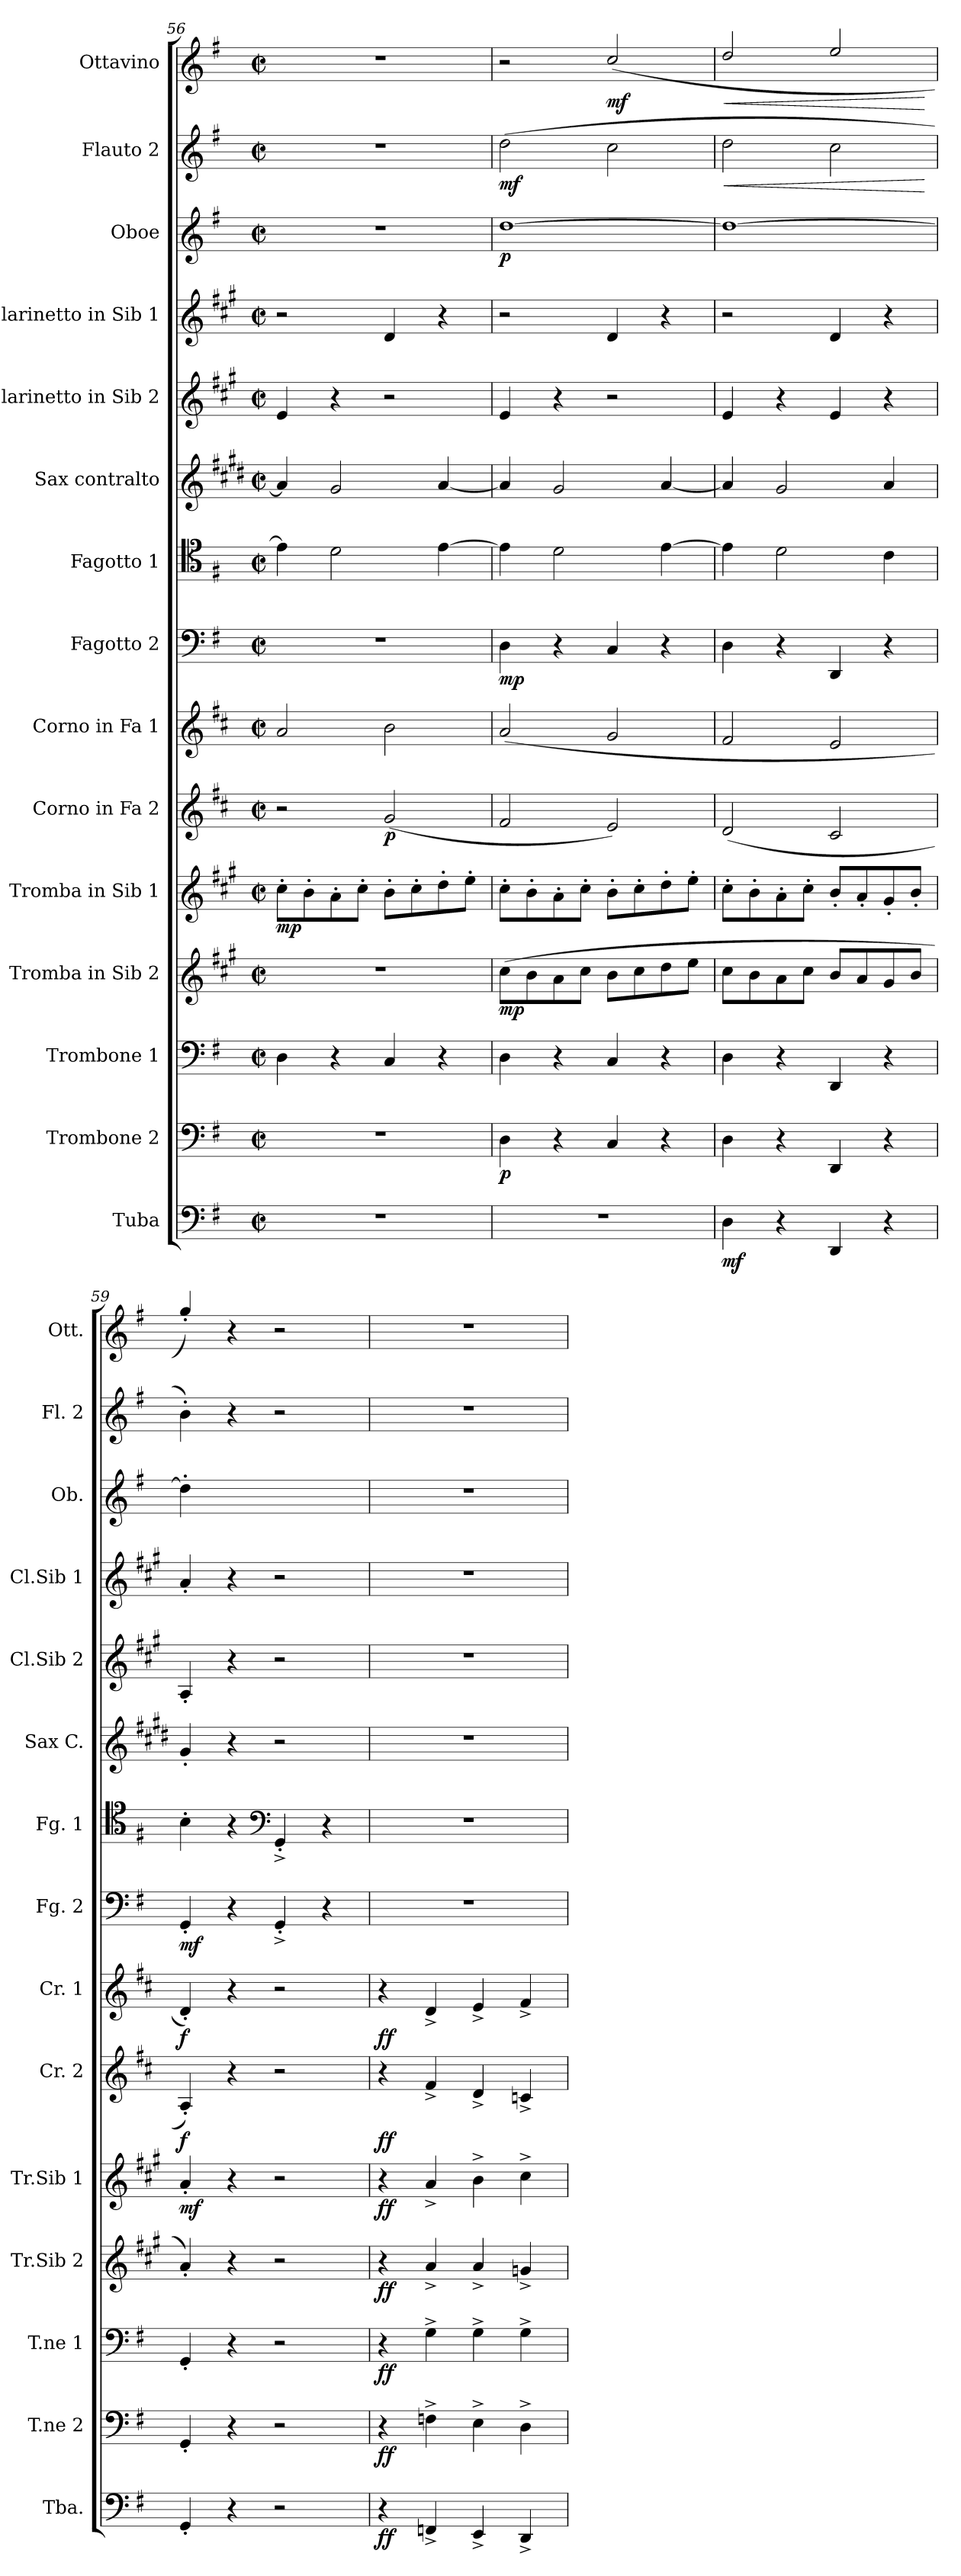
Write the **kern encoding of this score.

**kern	**dynam	**kern	**dynam	**kern	**dynam	**kern	**dynam	**kern	**dynam	**kern	**dynam	**kern	**dynam	**kern	**dynam	**kern	**kern	**kern	**kern	**kern	**dynam	**kern	**dynam	**kern	**dynam
*part15	*part15	*part14	*part14	*part13	*part13	*part12	*part12	*part11	*part11	*part10	*part10	*part9	*part9	*part8	*part8	*part7	*part6	*part5	*part4	*part3	*part3	*part2	*part2	*part1	*part1
*staff15	*staff15	*staff14	*staff14	*staff13	*staff13	*staff12	*staff12	*staff11	*staff11	*staff10	*staff10	*staff9	*staff9	*staff8	*staff8	*staff7	*staff6	*staff5	*staff4	*staff3	*staff3	*staff2	*staff2	*staff1	*staff1
*I"Tuba	*	*I"Trombone 2	*	*I"Trombone 1	*	*I"Tromba in Sib 2	*	*I"Tromba in Sib 1	*	*I"Corno in Fa 2	*	*I"Corno in Fa 1	*	*I"Fagotto 2	*	*I"Fagotto 1	*I"Sax contralto	*I"Clarinetto in Sib 2	*I"Clarinetto in Sib 1	*I"Oboe	*	*I"Flauto 2	*	*I"Ottavino	*
*I'Tba.	*	*I'T.ne 2	*	*I'T.ne 1	*	*I'Tr.Sib 2	*	*I'Tr.Sib 1	*	*I'Cr. 2	*	*I'Cr. 1	*	*I'Fg. 2	*	*I'Fg. 1	*I'Sax C.	*I'Cl.Sib 2	*I'Cl.Sib 1	*I'Ob.	*	*I'Fl. 2	*	*I'Ott.	*
*clefF4	*	*clefF4	*	*clefF4	*	*clefG2	*	*clefG2	*	*clefG2	*	*clefG2	*	*clefF4	*	*clefC4	*clefG2	*clefG2	*clefG2	*clefG2	*	*clefG2	*	*clefG2	*
*	*	*	*	*	*	*ITrd1c2	*	*ITrd1c2	*	*ITrd4c7	*	*ITrd4c7	*	*	*	*	*ITrd5c9	*ITrd1c2	*ITrd1c2	*	*	*	*	*	*
*k[f#]	*	*k[f#]	*	*k[f#]	*	*k[f#]	*	*k[f#]	*	*k[f#]	*	*k[f#]	*	*k[f#]	*	*k[f#]	*k[f#]	*k[f#]	*k[f#]	*k[f#]	*	*k[f#]	*	*k[f#]	*
*G:	*	*G:	*	*G:	*	*G:	*	*G:	*	*G:	*	*G:	*	*G:	*	*G:	*G:	*G:	*G:	*G:	*	*G:	*	*G:	*
*M2/2	*	*M2/2	*	*M2/2	*	*M2/2	*	*M2/2	*	*M2/2	*	*M2/2	*	*M2/2	*	*M2/2	*M2/2	*M2/2	*M2/2	*M2/2	*	*M2/2	*	*M2/2	*
*met(c|)	*	*met(c|)	*	*met(c|)	*	*met(c|)	*	*met(c|)	*	*met(c|)	*	*met(c|)	*	*met(c|)	*	*met(c|)	*met(c|)	*met(c|)	*met(c|)	*met(c|)	*	*met(c|)	*	*met(c|)	*
=56	=56	=56	=56	=56	=56	=56	=56	=56	=56	=56	=56	=56	=56	=56	=56	=56	=56	=56	=56	=56	=56	=56	=56	=56	=56
!	!	!	!	!	!	!	!	!	!LO:DY:b	!	!	!	!	!	!	!	!	!	!	!	!	!	!	!	!
1r	.	1r	.	4D\	.	1r	.	8b'\L	mp	2r	.	2d/	.	1r	.	4e\]	4c/]	4d/	2r	1r	.	1r	.	1r	.
.	.	.	.	.	.	.	.	8a'\	.	.	.	.	.	.	.	.	.	.	.	.	.	.	.	.	.
.	.	.	.	4r	.	.	.	8g'\	.	.	.	.	.	.	.	2d\	2B/	4r	.	.	.	.	.	.	.
.	.	.	.	.	.	.	.	8b'\J	.	.	.	.	.	.	.	.	.	.	.	.	.	.	.	.	.
!	!	!	!	!	!	!	!	!	!	!	!LO:DY:b	!	!	!	!	!	!	!	!	!	!	!	!	!	!
.	.	.	.	4C/	.	.	.	8a'\L	.	(2c/	p	2e\	.	.	.	.	.	2r	4c/	.	.	.	.	.	.
.	.	.	.	.	.	.	.	8b'\	.	.	.	.	.	.	.	.	.	.	.	.	.	.	.	.	.
.	.	.	.	4r	.	.	.	8cc'\	.	.	.	.	.	.	.	[4e\	[4c/	.	4r	.	.	.	.	.	.
.	.	.	.	.	.	.	.	8dd'\J	.	.	.	.	.	.	.	.	.	.	.	.	.	.	.	.	.
=57	=57	=57	=57	=57	=57	=57	=57	=57	=57	=57	=57	=57	=57	=57	=57	=57	=57	=57	=57	=57	=57	=57	=57	=57	=57
!	!	!	!LO:DY:b	!	!	!	!LO:DY:b	!	!	!	!	!	!	!	!LO:DY:b	!	!	!	!	!	!LO:DY:b	!	!LO:DY:b	!	!
1r	.	4D\	p	4D\	.	(>8b\L	mp	8b'\L	.	2B/	.	(>2d/	.	4D\	mp	4e\]	4c/]	4d/	2r	[1dd	p	(>2dd\	mf	2r	.
.	.	.	.	.	.	8a\	.	8a'\	.	.	.	.	.	.	.	.	.	.	.	.	.	.	.	.	.
.	.	4r	.	4r	.	8g\	.	8g'\	.	.	.	.	.	4r	.	2d\	2B/	4r	.	.	.	.	.	.	.
.	.	.	.	.	.	8b\J	.	8b'\J	.	.	.	.	.	.	.	.	.	.	.	.	.	.	.	.	.
!	!	!	!	!	!	!	!	!	!	!	!	!	!	!	!	!	!	!	!	!	!	!	!	!	!LO:DY:b
.	.	4C/	.	4C/	.	8a\L	.	8a'\L	.	2A/)	.	2c/	.	4C/	.	.	.	2r	4c/	.	.	2cc\	.	(>2cc/	mf
.	.	.	.	.	.	8b\	.	8b'\	.	.	.	.	.	.	.	.	.	.	.	.	.	.	.	.	.
.	.	4r	.	4r	.	8cc\	.	8cc'\	.	.	.	.	.	4r	.	[4e\	[4c/	.	4r	.	.	.	.	.	.
.	.	.	.	.	.	8dd\J	.	8dd'\J	.	.	.	.	.	.	.	.	.	.	.	.	.	.	.	.	.
!!LO:PB:g=z
=58	=58	=58	=58	=58	=58	=58	=58	=58	=58	=58	=58	=58	=58	=58	=58	=58	=58	=58	=58	=58	=58	=58	=58	=58	=58
!	!LO:DY:b	!	!	!	!	!	!	!	!	!	!	!	!	!	!	!	!	!	!	!	!	!	!LO:HP:b	!	!LO:HP:b
4D\	mf	4D\	.	4D\	.	8b\L	.	8b'\L	.	(>2G/	.	2B/	.	4D\	.	4e\]	4c/]	4d/	2r	1dd_	.	2dd\	<	2dd/	<
.	.	.	.	.	.	8a\	.	8a'\	.	.	.	.	.	.	.	.	.	.	.	.	.	.	.	.	.
4r	.	4r	.	4r	.	8g\	.	8g'\	.	.	.	.	.	4r	.	2d\	2B/	4r	.	.	.	.	.	.	.
.	.	.	.	.	.	8b\J	.	8b'\J	.	.	.	.	.	.	.	.	.	.	.	.	.	.	.	.	.
4DD/	.	4DD/	.	4DD/	.	8a/L	.	8a'/L	.	2F#/	.	2A/	.	4DD/	.	.	.	4d/	4c/	.	.	2cc\	.	2ee/	.
.	.	.	.	.	.	8g/	.	8g'/	.	.	.	.	.	.	.	.	.	.	.	.	.	.	.	.	.
4r	.	4r	.	4r	.	8f#/	.	8f#'/	.	.	.	.	.	4r	.	4c\	4c/	4r	4r	.	.	.	.	.	.
.	.	.	.	.	.	8a/J	.	8a'/J	.	.	.	.	.	.	.	.	.	.	.	.	.	.	.	.	.
.	.	.	.	.	.	.	.	.	.	.	.	.	.	.	.	.	.	.	.	.	.	.	[	.	[
=59	=59	=59	=59	=59	=59	=59	=59	=59	=59	=59	=59	=59	=59	=59	=59	=59	=59	=59	=59	=59	=59	=59	=59	=59	=59
!	!	!	!	!	!	!	!	!	!LO:DY:b	!	!LO:DY:b	!	!LO:DY:b	!	!LO:DY:b	!	!	!	!	!	!	!	!	!	!
4GG'/	.	4GG'/	.	4GG'/	.	4g'/)	.	4g'/	mf	4D'/)	f	4G'/)	f	4GG'/	mf	4B'\	4B'/	4G'/	4g'/	4dd'\]	.	4b'\)	.	4gg'/)	.
4r	.	4r	.	4r	.	4r	.	4r	.	4r	.	4r	.	4r	.	4r	4r	4r	4r	2.ryy	.	4r	.	4r	.
*	*	*	*	*	*	*	*	*	*	*	*	*	*	*	*	*clefF4	*	*	*	*	*	*	*	*	*
2r	.	2r	.	2r	.	2r	.	2r	.	2r	.	2r	.	4GG^'/	.	4GG^'/	2r	2r	2r	.	.	2r	.	2r	.
.	.	.	.	.	.	.	.	.	.	.	.	.	.	4r	.	4r	.	.	.	.	.	.	.	.	.
=60	=60	=60	=60	=60	=60	=60	=60	=60	=60	=60	=60	=60	=60	=60	=60	=60	=60	=60	=60	=60	=60	=60	=60	=60	=60
!	!LO:DY:b	!	!LO:DY:b	!	!LO:DY:b	!	!LO:DY:b	!	!LO:DY:b	!	!LO:DY:b	!	!LO:DY:b	!	!	!	!	!	!	!	!	!	!	!	!
4r	ff	4r	ff	4r	ff	4r	ff	4r	ff	4r	ff	4r	ff	1r	.	1r	1r	1r	1r	1r	.	1r	.	1r	.
4FFn^/	.	4Fn^\	.	4G^\	.	4g^/	.	4g^/	.	4B^/	.	4G^/	.	.	.	.	.	.	.	.	.	.	.	.	.
4EE^/	.	4E^\	.	4G^\	.	4g^/	.	4a^\	.	4G^/	.	4A^/	.	.	.	.	.	.	.	.	.	.	.	.	.
4DD^/	.	4D^\	.	4G^\	.	4fn^/	.	4b^\	.	4Fn^/	.	4B^/	.	.	.	.	.	.	.	.	.	.	.	.	.
=	=	=	=	=	=	=	=	=	=	=	=	=	=	=	=	=	=	=	=	=	=	=	=	=	=
*-	*-	*-	*-	*-	*-	*-	*-	*-	*-	*-	*-	*-	*-	*-	*-	*-	*-	*-	*-	*-	*-	*-	*-	*-	*-
